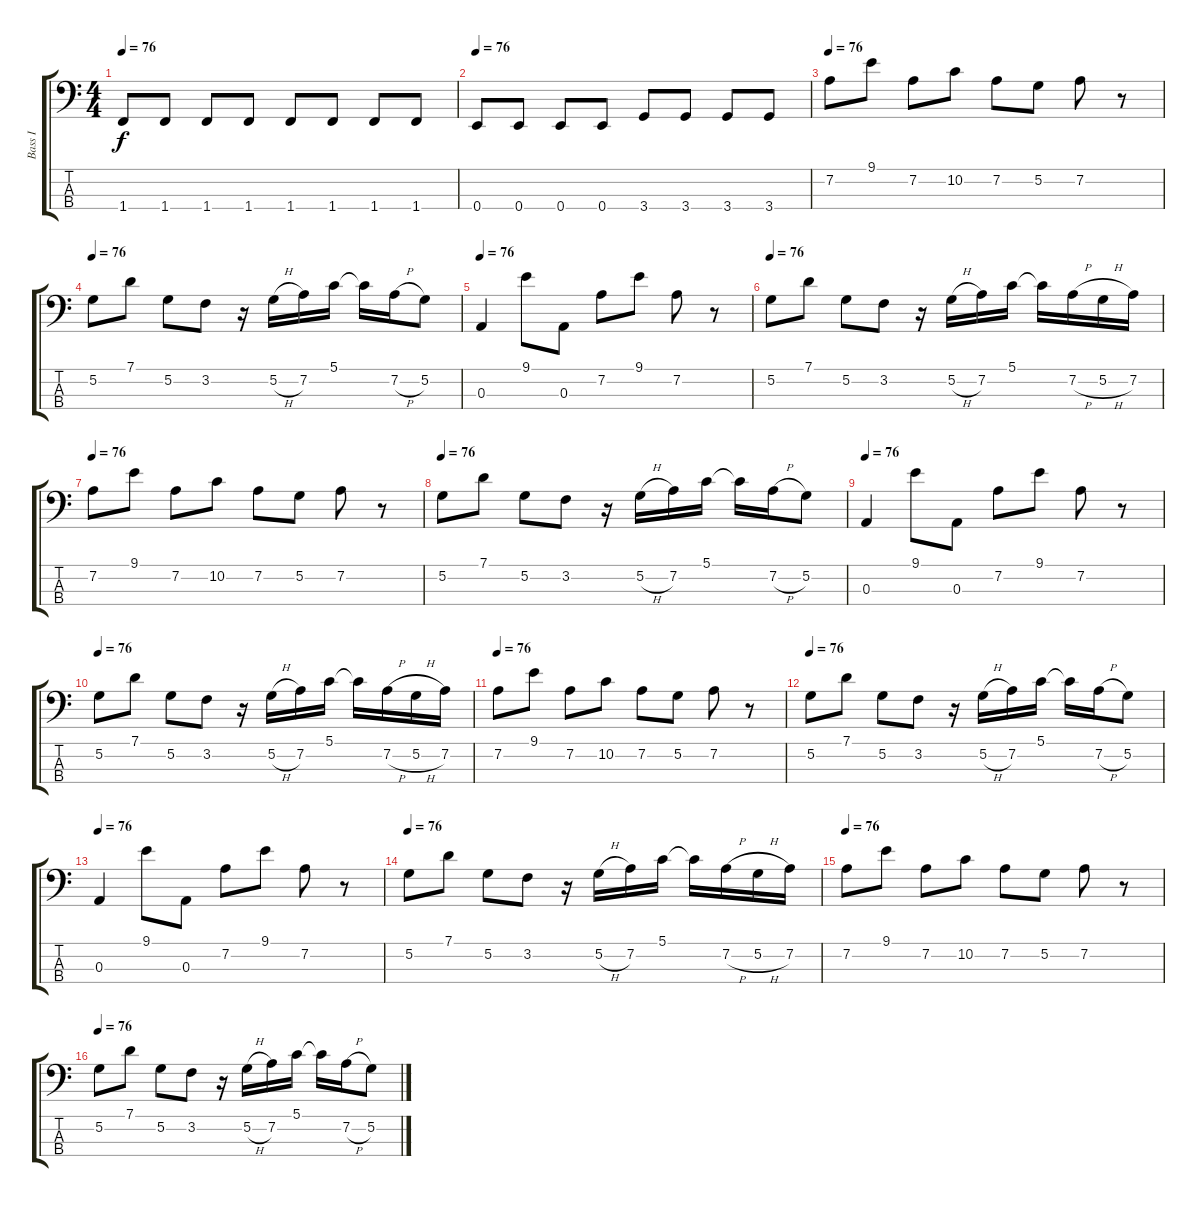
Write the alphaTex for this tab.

\track ("Bass I" "Bass I") {instrument electricbassfinger}
\staff {score tabs}
\tuning (G2 D2 A1 E1) {hide}
\ts (4 4)
\tempo 76
\clef f4
\ks c
1.4.8{dy f} 1.4.8 1.4.8 1.4.8 1.4.8 1.4.8 1.4.8 1.4.8 |
\tempo 76
0.4.8 0.4.8 0.4.8 0.4.8 3.4.8 3.4.8 3.4.8 3.4.8 |
\tempo 76
7.2.8 9.1.8 7.2.8 10.2.8 7.2.8 5.2.8 7.2.8 r.8 |
\tempo 76
5.2.8 7.1.8 5.2.8 3.2.8 r.16 5.2{h}.16 7.2.16 5.1.16 5.1{t}.16 7.2{h}.16 5.2.8 |
\tempo 76
0.3.4 9.1.8 0.3.8 7.2.8 9.1.8 7.2.8 r.8 |
\tempo 76
5.2.8 7.1.8 5.2.8 3.2.8 r.16 5.2{h}.16 7.2.16 5.1.16 5.1{t}.16 7.2{h}.16 5.2{h}.16 7.2.16 |
\tempo 76
7.2.8 9.1.8 7.2.8 10.2.8 7.2.8 5.2.8 7.2.8 r.8 |
\tempo 76
5.2.8 7.1.8 5.2.8 3.2.8 r.16 5.2{h}.16 7.2.16 5.1.16 5.1{t}.16 7.2{h}.16 5.2.8 |
\tempo 76
0.3.4 9.1.8 0.3.8 7.2.8 9.1.8 7.2.8 r.8 |
\tempo 76
5.2.8 7.1.8 5.2.8 3.2.8 r.16 5.2{h}.16 7.2.16 5.1.16 5.1{t}.16 7.2{h}.16 5.2{h}.16 7.2.16 |
\tempo 76
7.2.8 9.1.8 7.2.8 10.2.8 7.2.8 5.2.8 7.2.8 r.8 |
\tempo 76
5.2.8 7.1.8 5.2.8 3.2.8 r.16 5.2{h}.16 7.2.16 5.1.16 5.1{t}.16 7.2{h}.16 5.2.8 |
\tempo 76
0.3.4 9.1.8 0.3.8 7.2.8 9.1.8 7.2.8 r.8 |
\tempo 76
5.2.8 7.1.8 5.2.8 3.2.8 r.16 5.2{h}.16 7.2.16 5.1.16 5.1{t}.16 7.2{h}.16 5.2{h}.16 7.2.16 |
\tempo 76
7.2.8 9.1.8 7.2.8 10.2.8 7.2.8 5.2.8 7.2.8 r.8 |
\tempo 76
5.2.8 7.1.8 5.2.8 3.2.8 r.16 5.2{h}.16 7.2.16 5.1.16 5.1{t}.16 7.2{h}.16 5.2.8
